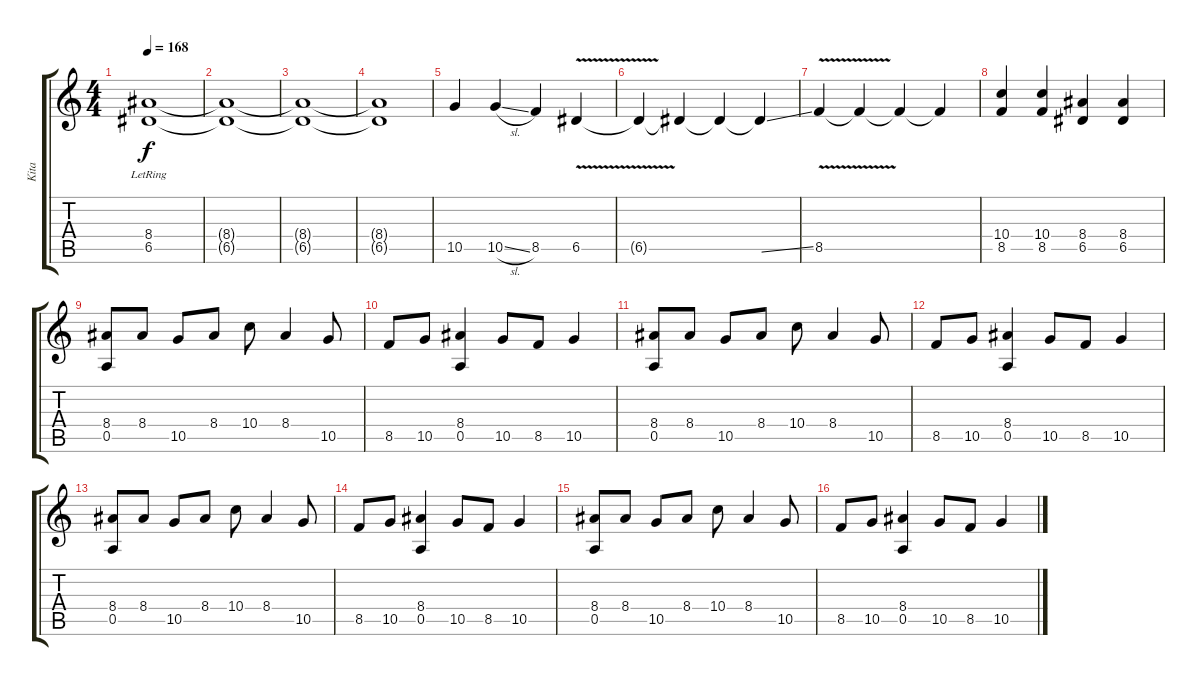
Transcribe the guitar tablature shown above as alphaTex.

\track ("Kita" "Kita") {instrument overdrivenguitar}
\staff {score tabs}
\tuning (E4 B3 G3 D3 A2 E2) {hide}
\ts (4 4)
\tempo 168
\clef g2
\ks c
(8.4{lr} 6.5{lr}).1{dy f} |
(8.4{t} 6.5{t}).1 |
(8.4{t} 6.5{t}).1 |
(8.4{t} 6.5{t}).1 |
10.5.4 10.5{sl}.4 8.5.4 6.5{v}.4 |
6.5{t}.4 6.5{t}.4 6.5{t}.4 6.5{ss t}.4 |
8.5{v}.4 8.5{t}.4 8.5{t}.4 8.5{t}.4 |
(10.4 8.5).4 (10.4 8.5).4 (8.4 6.5).4 (8.4 6.5).4 |
(8.4 0.5).8 8.4.8 10.5.8 8.4.8 10.4.8 8.4.4 10.5.8 |
8.5.8 10.5.8 (8.4 0.5).4 10.5.8 8.5.8 10.5.4 |
(8.4 0.5).8 8.4.8 10.5.8 8.4.8 10.4.8 8.4.4 10.5.8 |
8.5.8 10.5.8 (8.4 0.5).4 10.5.8 8.5.8 10.5.4 |
(8.4 0.5).8 8.4.8 10.5.8 8.4.8 10.4.8 8.4.4 10.5.8 |
8.5.8 10.5.8 (8.4 0.5).4 10.5.8 8.5.8 10.5.4 |
(8.4 0.5).8 8.4.8 10.5.8 8.4.8 10.4.8 8.4.4 10.5.8 |
8.5.8 10.5.8 (8.4 0.5).4 10.5.8 8.5.8 10.5.4
